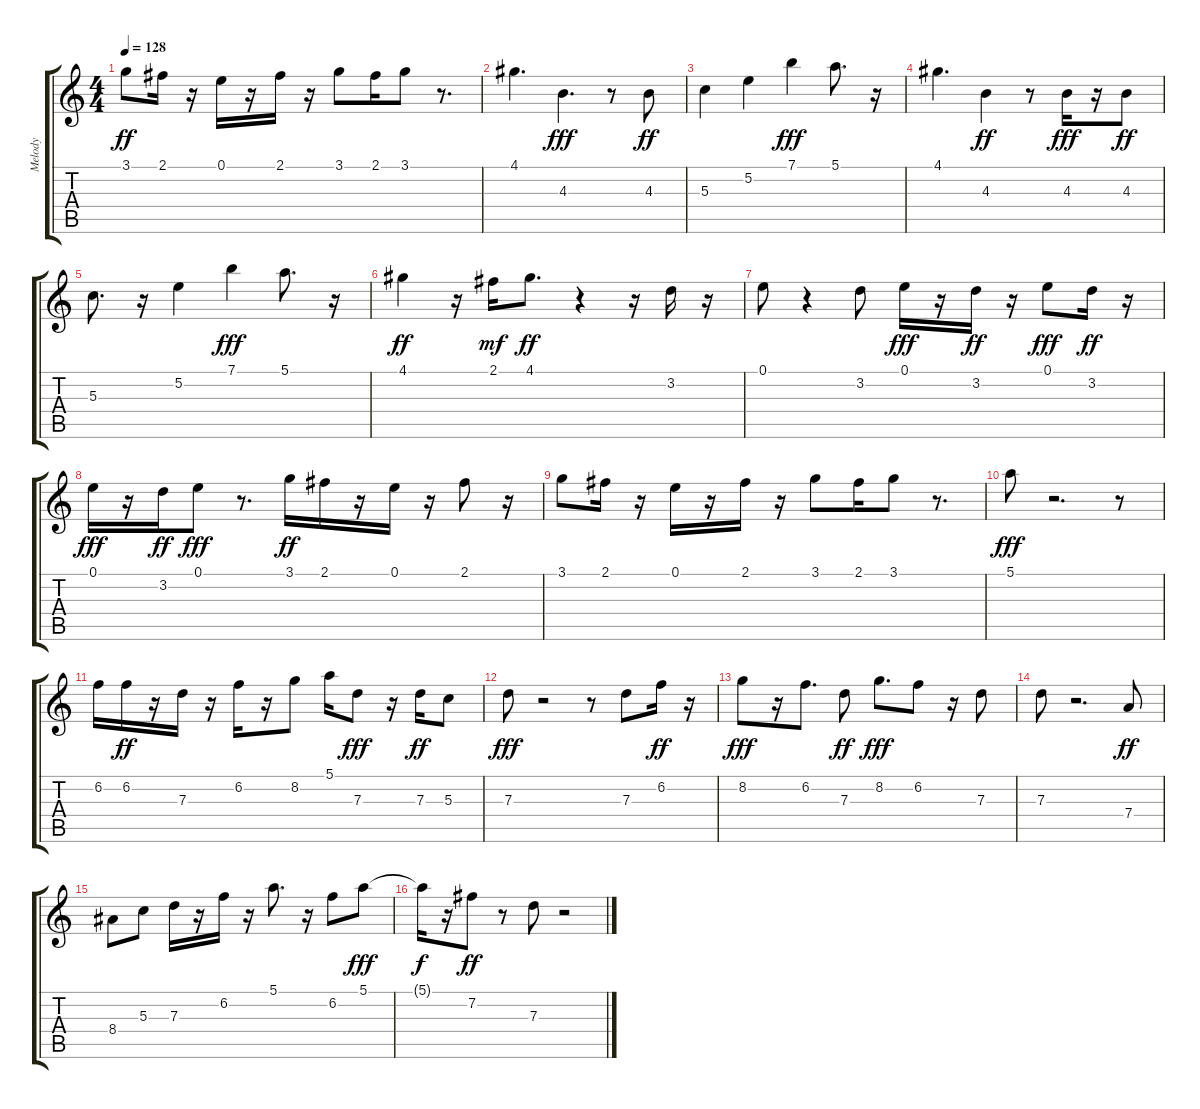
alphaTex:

\track ("Melody          | Canned Heat" "Melody    ") {instrument acousticguitarnylon}
\staff {score tabs}
\tuning (E4 B3 G3 D3 A2 E2) {hide}
\ts (4 4)
\tempo 128
\clef g2
\ks c
3.1.8{dy ff} 2.1.16 r.16 0.1.16 r.16 2.1.16 r.16 3.1.8 2.1.16 3.1.8 r.8{d} |
4.1.4{d} 4.3.4{d dy fff} r.8 4.3.8{dy ff} |
5.3.4 5.2.4 7.1.4{dy fff} 5.1.8{d} r.16 |
4.1.4{d} 4.3.4{dy ff} r.8 4.3.16{dy fff} r.16 4.3.8{dy ff} |
5.3.8{d} r.16 5.2.4 7.1.4{dy fff} 5.1.8{d} r.16 |
4.1.4{dy ff} r.16 2.1.16{dy mf} 4.1.8{d dy ff} r.4 r.16 3.2.16 r.16 |
0.1.8 r.4 3.2.8 0.1.16{dy fff} r.16 3.2.16{dy ff} r.16 0.1.8{dy fff} 3.2.16{dy ff} r.16 |
0.1.16{dy fff} r.16 3.2.16{dy ff} 0.1.8{dy fff} r.8{d} 3.1.16{dy ff} 2.1.16 r.16 0.1.16 r.16 2.1.8 r.16 |
3.1.8 2.1.16 r.16 0.1.16 r.16 2.1.16 r.16 3.1.8 2.1.16 3.1.8 r.8{d} |
5.1.8{dy fff} r.2{d} r.8 |
6.2.16 6.2.16{dy ff} r.16 7.3.16 r.16 6.2.16 r.16 8.2.8 5.1.16 7.3.8{dy fff} r.16 7.3.16{dy ff} 5.3.8 |
7.3.8{dy fff} r.2 r.8 7.3.8 6.2.16{dy ff} r.16 |
8.2.8{dy fff} r.16 6.2.8{d} 7.3.8{dy ff} 8.2.8{d dy fff} 6.2.8 r.16 7.3.8 |
7.3.8 r.2{d} 7.4.8{dy ff} |
8.4.8 5.3.8 7.3.16 r.16 6.2.16 r.16 5.1.8{d} r.16 6.2.8 5.1.8{dy fff} |
5.1{t}.16{dy f} r.16 7.2.8{dy ff} r.8 7.3.8 r.2
